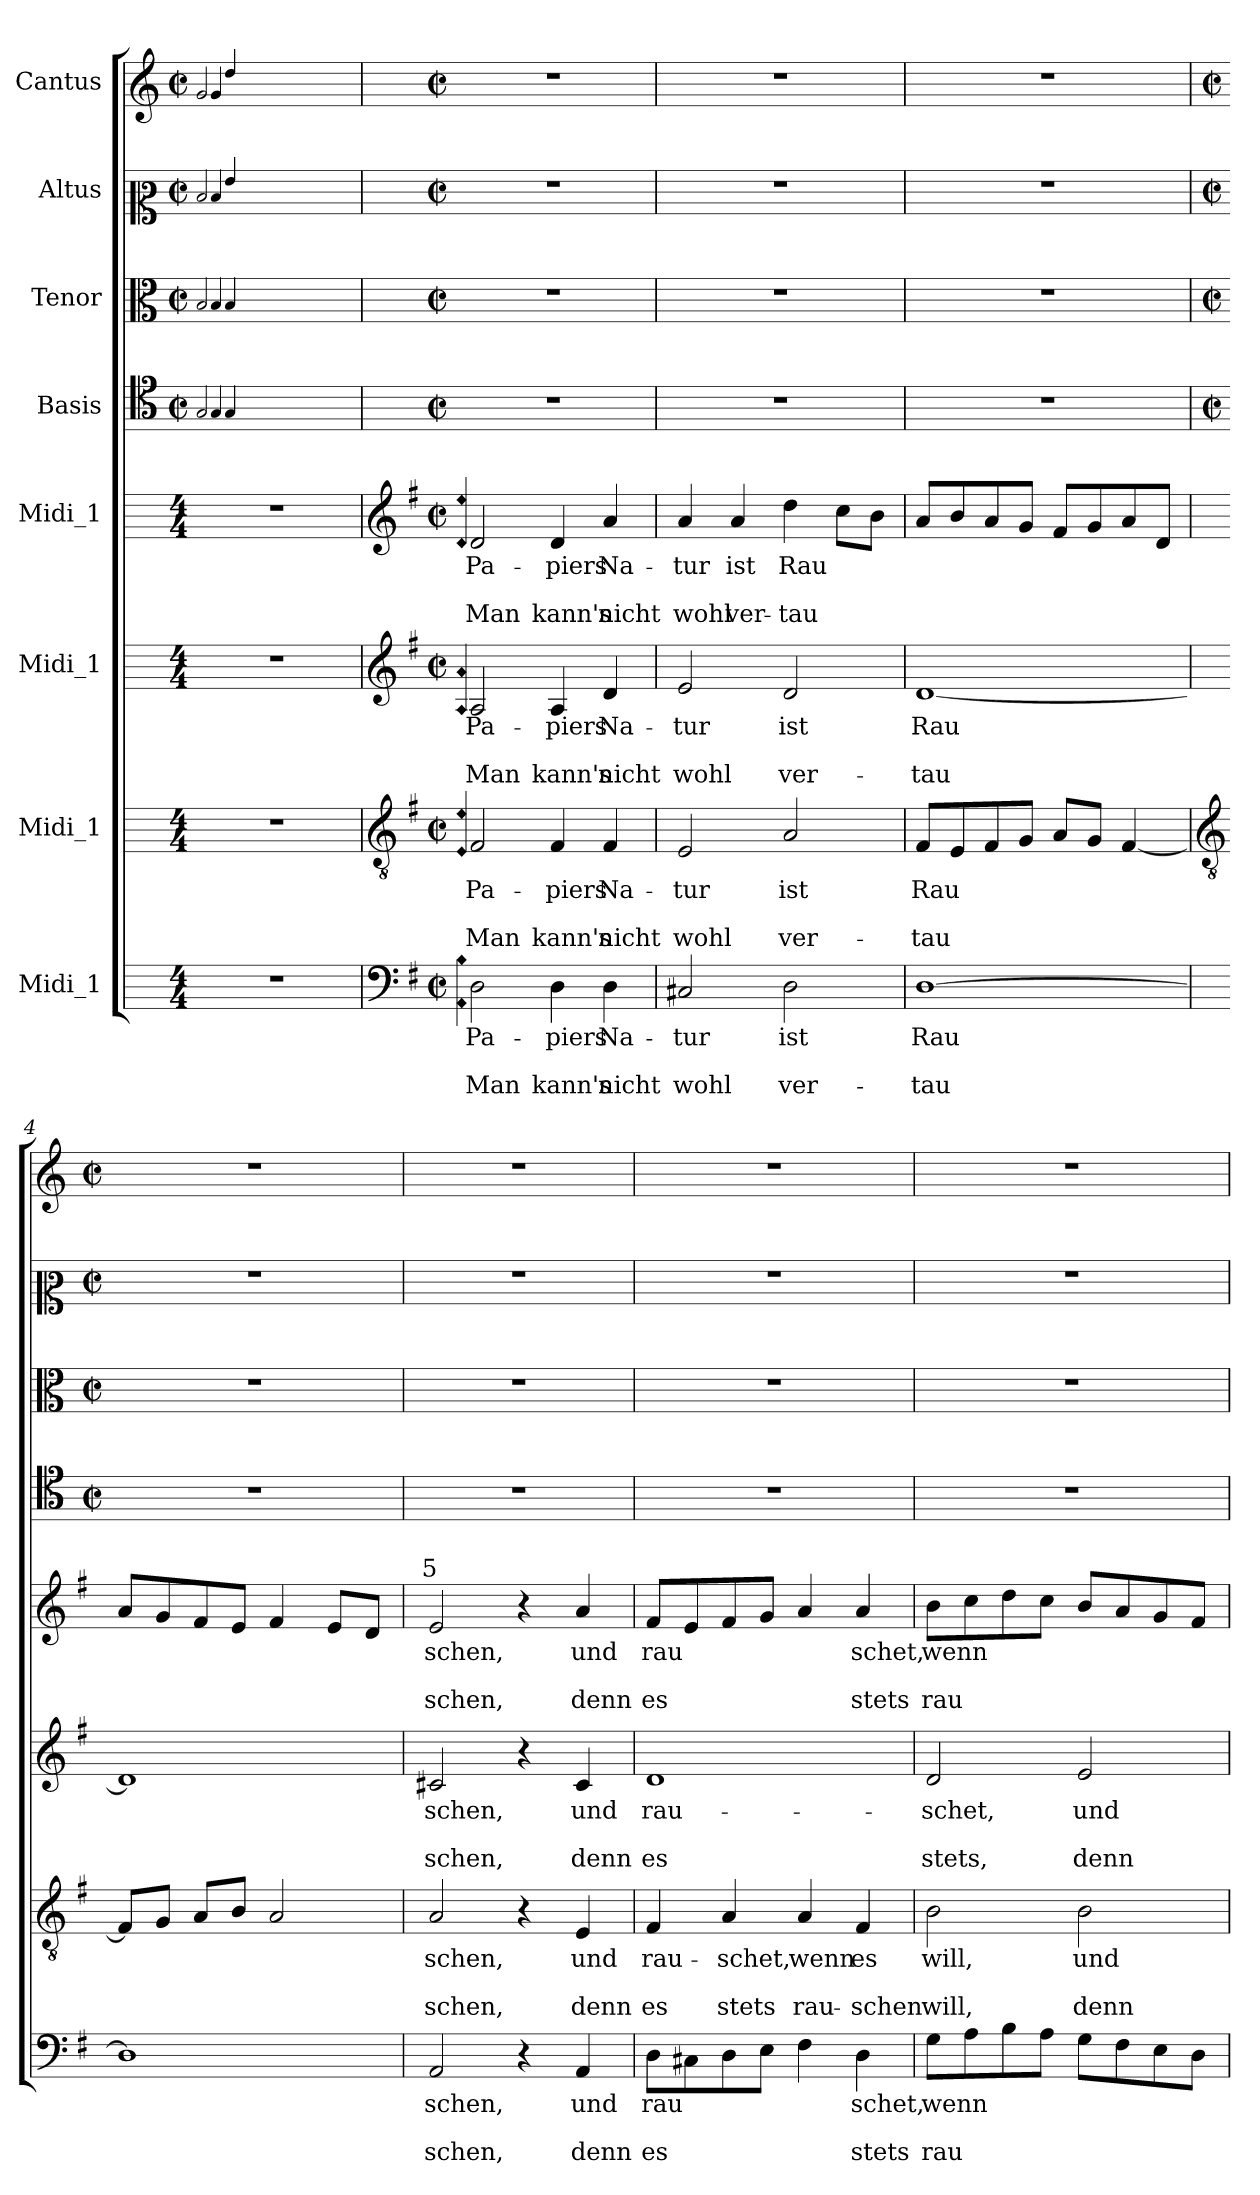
**kern	**text	**text	**text	**kern	**text	**text	**text	**kern	**text	**text	**text	**kern	**text	**text	**text	**kern	**kern	**kern	**kern
*part8	*part8	*part8	*part8	*part7	*part7	*part7	*part7	*part6	*part6	*part6	*part6	*part5	*part5	*part5	*part5	*part4	*part3	*part2	*part1
*staff8	*staff8	*staff8	*staff8	*staff7	*staff7	*staff7	*staff7	*staff6	*staff6	*staff6	*staff6	*staff5	*staff5	*staff5	*staff5	*staff4	*staff3	*staff2	*staff1
*I"Midi_1	*	*	*	*I"Midi_1	*	*	*	*I"Midi_1	*	*	*	*I"Midi_1	*	*	*	*I"Basis	*I"Tenor	*I"Altus	*I"Cantus
*	*	*	*	*	*	*	*	*	*	*	*	*	*	*	*	*clefC4	*clefC3	*clefC2	*clefG2
*	*	*	*	*	*	*	*	*	*	*	*	*	*	*	*	*k[]	*k[]	*k[]	*k[]
*	*	*	*	*	*	*	*	*	*	*	*	*	*	*	*	*C:	*C:	*C:	*C:
*M4/4	*	*	*	*M4/4	*	*	*	*M4/4	*	*	*	*M4/4	*	*	*	*M2/2	*M2/2	*M2/2	*M2/2
*	*	*	*	*	*	*	*	*	*	*	*	*	*	*	*	*met(c|)	*met(c|)	*met(c|)	*met(c|)
=	=	=	=	=	=	=	=	=	=	=	=	=	=	=	=	=	=	=	=
.	.	.	.	.	.	.	.	.	.	.	.	.	.	.	.	2qqG	2qqB	2qqd	2qqg
.	.	.	.	.	.	.	.	.	.	.	.	.	.	.	.	4qqG	4qqB	4qqd	4qqg
.	.	.	.	.	.	.	.	.	.	.	.	.	.	.	.	4qqG	4qqB	4qqg	4qqdd
1r	.	.	.	1r	.	.	.	1r	.	.	.	1r	.	.	.	1ryy	1ryy	1ryy	1ryy
!!LO:LB:g=z
=1	=1	=1	=1	=1	=1	=1	=1	=1	=1	=1	=1	=1	=1	=1	=1	=1	=1	=1	=1
*clefF4	*	*	*	*clefGv2	*	*	*	*clefG2	*	*	*	*clefG2	*	*	*	*	*	*	*
*k[f#]	*	*	*	*k[f#]	*	*	*	*k[f#]	*	*	*	*k[f#]	*	*	*	*	*	*	*
*G:	*	*	*	*G:	*	*	*	*G:	*	*	*	*G:	*	*	*	*	*	*	*
*M2/2	*	*	*	*M2/2	*	*	*	*M2/2	*	*	*	*M2/2	*	*	*	*M2/2	*M2/2	*M2/2	*M2/2
*met(c|)	*	*	*	*met(c|)	*	*	*	*met(c|)	*	*	*	*met(c|)	*	*	*	*met(c|)	*met(c|)	*met(c|)	*met(c|)
!	!	!	!	!	!	!	!	!	!	!	!	!LO:N:n=1:head=diamond	!	!	!	!	!	!	!
!	!	!	!	!	!	!	!	!LO:N:n=1:head=diamond	!	!	!	!LO:N:n=2:head=diamond	!	!	!	!	!	!	!
!	!	!	!	!LO:N:n=1:head=diamond	!	!	!	!LO:N:n=2:head=diamond	!	!	!	!	!	!	!	!	!	!	!
!LO:N:n=1:head=diamond	!	!	!	!LO:N:n=2:head=diamond	!	!	!	!	!	!	!	!	!	!	!	!	!	!	!
!LO:N:n=2:head=diamond	!	!	!	!	!	!	!	!	!	!	!	!	!	!	!	!	!	!	!
4qqAA 4qqB	.	.	.	4qqE 4qqe	.	.	.	4qqA 4qqa	.	.	.	4qqd 4qqee	.	.	.	.	.	.	.
!	!LO:LY:b	!	!LO:LY:b	!	!LO:LY:b	!	!LO:LY:b	!	!LO:LY:b	!	!LO:LY:b	!	!LO:LY:b	!	!LO:LY:b	!	!	!	!
2D	Pa-	.	-Man	2F#	Pa-	.	-Man	2A	Pa-	.	-Man	2d	Pa-	.	-Man	1r	1r	1r	1r
!	!LO:LY:b	!	!LO:LY:b	!	!LO:LY:b	!	!LO:LY:b	!	!LO:LY:b	!	!LO:LY:b	!	!LO:LY:b	!	!LO:LY:b	!	!	!	!
4D	piers	.	kann's	4F#	piers	.	kann's	4A	piers	.	kann's	4d	piers	.	kann's	.	.	.	.
!	!LO:LY:b	!	!LO:LY:b	!	!LO:LY:b	!	!LO:LY:b	!	!LO:LY:b	!	!LO:LY:b	!	!LO:LY:b	!	!LO:LY:b	!	!	!	!
4D	Na-	.	-nicht	4F#	Na-	.	-nicht	4d	Na-	.	-nicht	4a	Na-	.	-nicht	.	.	.	.
=2	=2	=2	=2	=2	=2	=2	=2	=2	=2	=2	=2	=2	=2	=2	=2	=2	=2	=2	=2
!	!LO:LY:b	!	!LO:LY:b	!	!LO:LY:b	!	!LO:LY:b	!	!LO:LY:b	!	!LO:LY:b	!	!LO:LY:b	!	!LO:LY:b	!	!	!	!
2C#X	tur	.	wohl	2E	tur	.	wohl	2e	tur	.	wohl	4a	tur	.	wohl	1r	1r	1r	1r
!	!	!	!	!	!	!	!	!	!	!	!	!	!LO:LY:b	!	!LO:LY:b	!	!	!	!
.	.	.	.	.	.	.	.	.	.	.	.	4a	ist	.	ver-	.	.	.	.
!	!LO:LY:b	!	!LO:LY:b	!	!LO:LY:b	!	!LO:LY:b	!	!LO:LY:b	!	!LO:LY:b	!	!LO:LY:b	!	!LO:LY:b	!	!	!	!
2D	ist	.	ver-	2A	ist	.	ver-	2d	ist	.	ver-	4dd	-Rau	.	tau	.	.	.	.
.	.	.	.	.	.	.	.	.	.	.	.	8ccL	.	.	.	.	.	.	.
.	.	.	.	.	.	.	.	.	.	.	.	8bJ	.	.	.	.	.	.	.
=3	=3	=3	=3	=3	=3	=3	=3	=3	=3	=3	=3	=3	=3	=3	=3	=3	=3	=3	=3
!	!LO:LY:b	!	!LO:LY:b	!	!LO:LY:b	!	!LO:LY:b	!	!LO:LY:b	!	!LO:LY:b	!	!	!	!	!	!	!	!
[1D	-Rau-	.	-tau-	8F#L	-Rau	.	tau	[1d	-Rau-	.	-tau-	8aL	.	.	.	1r	1r	1r	1r
.	.	.	.	8E	.	.	.	.	.	.	.	8b	.	.	.	.	.	.	.
.	.	.	.	8F#	.	.	.	.	.	.	.	8a	.	.	.	.	.	.	.
.	.	.	.	8GJ	.	.	.	.	.	.	.	8gJ	.	.	.	.	.	.	.
!	!	!	!	!	!LO:LY:b	!	!LO:LY:b	!	!	!	!	!	!	!	!	!	!	!	!
.	.	.	.	8AL	-	.	-	.	.	.	.	8f#L	.	.	.	.	.	.	.
.	.	.	.	8GJ	.	.	.	.	.	.	.	8g	.	.	.	.	.	.	.
.	.	.	.	[4F#	.	.	.	.	.	.	.	8a	.	.	.	.	.	.	.
.	.	.	.	.	.	.	.	.	.	.	.	8dJ	.	.	.	.	.	.	.
!!LO:LB:g=z
=4	=4	=4	=4	=4	=4	=4	=4	=4	=4	=4	=4	=4	=4	=4	=4	=4	=4	=4	=4
*	*	*	*	*clefGv2	*	*	*	*	*	*	*	*	*	*	*	*	*	*	*
*	*	*	*	*	*	*	*	*	*	*	*	*	*	*	*	*M2/2	*M2/2	*M2/2	*M2/2
*	*	*	*	*	*	*	*	*	*	*	*	*	*	*	*	*met(c|)	*met(c|)	*met(c|)	*met(c|)
!	!LO:LY:b	!	!LO:LY:b	!	!LO:LY:b	!	!LO:LY:b	!	!LO:LY:b	!	!LO:LY:b	!	!LO:LY:b	!	!LO:LY:b	!	!	!	!
1D]	---	.	---	8F#L]	-	.	-	1d]	---	.	---	8aL	-	.	-	1r	1r	1r	1r
.	.	.	.	8GJ	.	.	.	.	.	.	.	8g	.	.	.	.	.	.	.
.	.	.	.	8AL	.	.	.	.	.	.	.	8f#	.	.	.	.	.	.	.
.	.	.	.	8BJ	.	.	.	.	.	.	.	8eJ	.	.	.	.	.	.	.
.	.	.	.	2A	.	.	.	.	.	.	.	4f#	.	.	.	.	.	.	.
.	.	.	.	.	.	.	.	.	.	.	.	8eL	.	.	.	.	.	.	.
.	.	.	.	.	.	.	.	.	.	.	.	8dJ	.	.	.	.	.	.	.
=5	=5	=5	=5	=5	=5	=5	=5	=5	=5	=5	=5	=5	=5	=5	=5	=5	=5	=5	=5
!	!	!	!	!	!	!	!	!	!	!	!	!LO:TX:a:cj:t=5	!	!	!	!	!	!	!
!	!LO:LY:b	!	!LO:LY:b	!	!LO:LY:b	!	!LO:LY:b	!	!LO:LY:b	!	!LO:LY:b	!	!LO:LY:b	!	!LO:LY:b	!	!	!	!
2AA	-schen,	.	schen,	2A	schen,	.	schen,	2c#X	-schen,	.	schen,	2e	schen,	.	schen,	1r	1r	1r	1r
4r	.	.	.	4r	.	.	.	4r	.	.	.	4r	.	.	.	.	.	.	.
!	!LO:LY:b	!	!LO:LY:b	!	!LO:LY:b	!	!LO:LY:b	!	!LO:LY:b	!	!LO:LY:b	!	!LO:LY:b	!	!LO:LY:b	!	!	!	!
4AA	und	.	denn	4E	und	.	denn	4c#	und	.	denn	4a	und	.	denn	.	.	.	.
=6	=6	=6	=6	=6	=6	=6	=6	=6	=6	=6	=6	=6	=6	=6	=6	=6	=6	=6	=6
!	!LO:LY:b	!	!LO:LY:b	!	!LO:LY:b	!	!LO:LY:b	!	!LO:LY:b	!	!LO:LY:b	!	!LO:LY:b	!	!LO:LY:b	!	!	!	!
8DL	rau	.	es	4F#	rau-	.	-es	1d	rau-	.	-es	8f#L	rau	.	es	1r	1r	1r	1r
8C#	.	.	.	.	.	.	.	.	.	.	.	8e	.	.	.	.	.	.	.
!	!	!	!	!	!LO:LY:b	!	!LO:LY:b	!	!	!	!	!	!	!	!	!	!	!	!
8D	.	.	.	4A	schet,	.	stets	.	.	.	.	8f#	.	.	.	.	.	.	.
8EJ	.	.	.	.	.	.	.	.	.	.	.	8gJ	.	.	.	.	.	.	.
!	!	!	!	!	!LO:LY:b	!	!LO:LY:b	!	!	!	!	!	!	!	!	!	!	!	!
4F#	.	.	.	4A	wenn	.	rau-	.	.	.	.	4a	.	.	.	.	.	.	.
!	!LO:LY:b	!	!LO:LY:b	!	!LO:LY:b	!	!LO:LY:b	!	!	!	!	!	!LO:LY:b	!	!LO:LY:b	!	!	!	!
4D	schet,	.	stets	4F#	-es	.	schen	.	.	.	.	4a	schet,	.	stets	.	.	.	.
=7	=7	=7	=7	=7	=7	=7	=7	=7	=7	=7	=7	=7	=7	=7	=7	=7	=7	=7	=7
!	!LO:LY:b	!	!LO:LY:b	!	!LO:LY:b	!	!LO:LY:b	!	!LO:LY:b	!	!LO:LY:b	!	!LO:LY:b	!	!LO:LY:b	!	!	!	!
8GL	wenn	.	rau	2B	will,	.	will,	2d	schet,	.	stets,	8bL	wenn	.	rau	1r	1r	1r	1r
8A	.	.	.	.	.	.	.	.	.	.	.	8cc	.	.	.	.	.	.	.
8B	.	.	.	.	.	.	.	.	.	.	.	8dd	.	.	.	.	.	.	.
8AJ	.	.	.	.	.	.	.	.	.	.	.	8ccJ	.	.	.	.	.	.	.
!	!	!	!	!	!LO:LY:b	!	!LO:LY:b	!	!LO:LY:b	!	!LO:LY:b	!	!	!	!	!	!	!	!
8GL	.	.	.	2B	und	.	denn	2e	und	.	denn	8bL	.	.	.	.	.	.	.
8F#	.	.	.	.	.	.	.	.	.	.	.	8a	.	.	.	.	.	.	.
8E	.	.	.	.	.	.	.	.	.	.	.	8g	.	.	.	.	.	.	.
8DJ	.	.	.	.	.	.	.	.	.	.	.	8f#J	.	.	.	.	.	.	.
=	=	=	=	=	=	=	=	=	=	=	=	=	=	=	=	=	=	=	=
*-	*-	*-	*-	*-	*-	*-	*-	*-	*-	*-	*-	*-	*-	*-	*-	*-	*-	*-	*-
